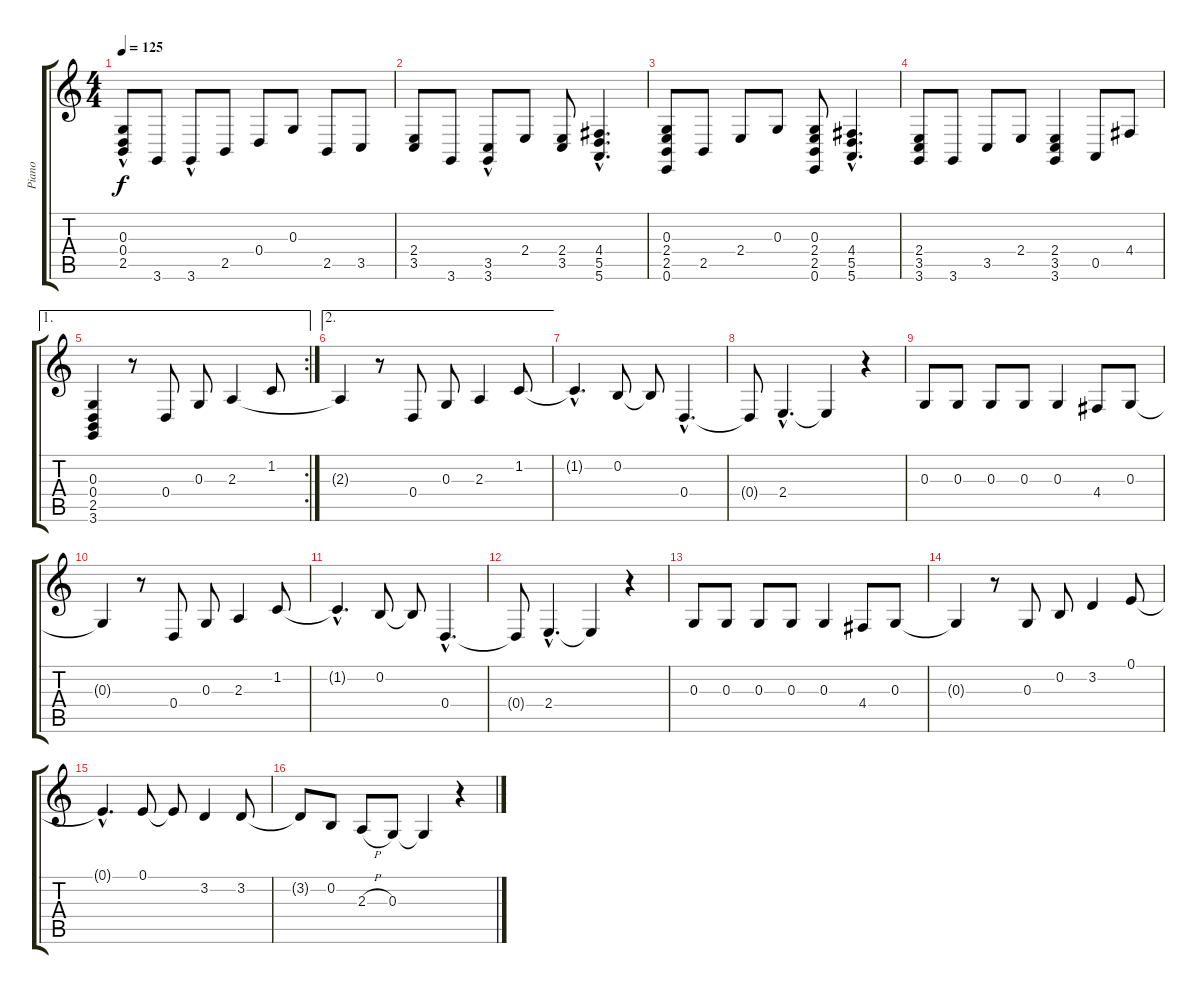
\track ("Piano" "Piano") {instrument electricgrandpiano}
\staff {score tabs}
\tuning (E4 B3 G3 D3 A2 E2) {hide}
\ts (4 4)
\tempo 125
\clef g2
\ks c
(0.3{hac} 0.4{hac} 2.5{hac}).8{dy f} 3.6.8 3.6{hac}.8 2.5.8 0.4.8 0.3.8 2.5.8 3.5.8 |
(2.4 3.5).8 3.6.8 (3.5 3.6{hac}).8 2.4.8 (2.4 3.5).8 (4.4{hac} 5.5{hac} 5.6{hac}).4{d} |
(0.3 2.4 2.5 0.6).8 2.5.8 2.4.8 0.3.8 (0.3 2.4 2.5 0.6).8 (4.4{hac} 5.5{hac} 5.6{hac}).4{d} |
(2.4 3.5 3.6).8 3.6.8 3.5.8 2.4.8 (2.4 3.5 3.6).4 0.5.8 4.4.8 |
\ae 1
\rc 2
(0.3 0.4 2.5 3.6).4 r.8 0.4.8 0.3.8 2.3.4 1.2.8 |
\ae 2
2.3{t}.4 r.8 0.4.8 0.3.8 2.3.4 1.2.8 |
1.2{hac t}.4{d} 0.2.8 0.2{t}.8 0.4{hac}.4{d} |
0.4{t}.8 2.4{hac}.4{d} 2.4{t}.4 r.4 |
0.3.8 0.3.8 0.3.8 0.3.8 0.3.4 4.4.8 0.3.8 |
0.3{t}.4 r.8 0.4.8 0.3.8 2.3.4 1.2.8 |
1.2{hac t}.4{d} 0.2.8 0.2{t}.8 0.4{hac}.4{d} |
0.4{t}.8 2.4{hac}.4{d} 2.4{t}.4 r.4 |
0.3.8 0.3.8 0.3.8 0.3.8 0.3.4 4.4.8 0.3.8 |
0.3{t}.4 r.8 0.3.8 0.2.8 3.2.4 0.1.8 |
0.1{hac t}.4{d} 0.1.8 0.1{t}.8 3.2.4 3.2.8 |
3.2{t}.8 0.2{h}.8 2.3{h}.8 0.3.8 0.3{t}.4 r.4
